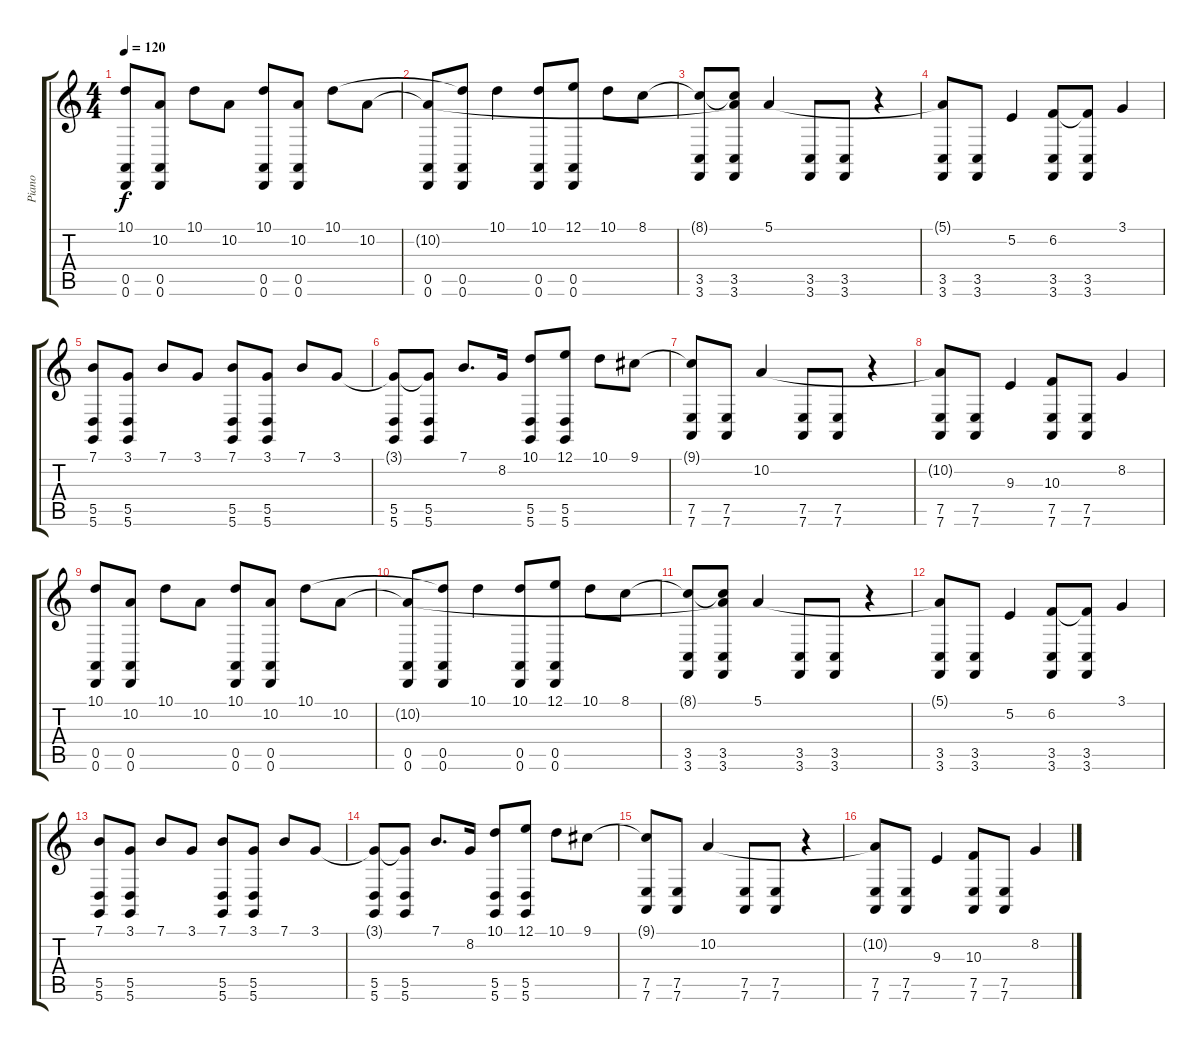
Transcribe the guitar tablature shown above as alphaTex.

\track ("Piano" "Piano") {mute instrument acousticgrandpiano}
\staff {score tabs}
\tuning (E4 B3 G3 D3 A2 D2) {hide}
\ts (4 4)
\tempo 120
\clef g2
\ks c
(10.1 0.5 0.6).8{dy f} (10.2 0.5 0.6).8 10.1.8 10.2.8 (10.1 0.5 0.6).8 (10.2 0.5 0.6).8 10.1.8 10.2.8 |
(10.2{t} 0.5 0.6).8 (10.1{t} 0.5 0.6).8 10.1.4 (10.1 0.5 0.6).8 (12.1 0.5 0.6).8 10.1.8 8.1.8 |
(8.1{t} 3.5 3.6).8 (8.1{t} 10.2{t} 3.5 3.6).8 5.1.4 (3.5 3.6).8 (3.5 3.6).8 r.4 |
(5.1{t} 3.5 3.6).8 (3.5 3.6).8 5.2.4 (6.2 3.5 3.6).8 (6.2{t} 3.5 3.6).8 3.1.4 |
(7.1 5.5 5.6).8 (3.1 5.5 5.6).8 7.1.8 3.1.8 (7.1 5.5 5.6).8 (3.1 5.5 5.6).8 7.1.8 3.1.8 |
(3.1{t} 5.5 5.6).8 (3.1{t} 5.5 5.6).8 7.1.8{d} 8.2.16 (10.1 5.5 5.6).8 (12.1 5.5 5.6).8 10.1.8 9.1.8 |
(9.1{t} 7.5 7.6).8 (7.5 7.6).8 10.2.4 (7.5 7.6).8 (7.5 7.6).8 r.4 |
(10.2{t} 7.5 7.6).8 (7.5 7.6).8 9.3.4 (10.3 7.5 7.6).8 (7.5 7.6).8 8.2.4 |
(10.1 0.5 0.6).8 (10.2 0.5 0.6).8 10.1.8 10.2.8 (10.1 0.5 0.6).8 (10.2 0.5 0.6).8 10.1.8 10.2.8 |
(10.2{t} 0.5 0.6).8 (10.1{t} 0.5 0.6).8 10.1.4 (10.1 0.5 0.6).8 (12.1 0.5 0.6).8 10.1.8 8.1.8 |
(8.1{t} 3.5 3.6).8 (8.1{t} 10.2{t} 3.5 3.6).8 5.1.4 (3.5 3.6).8 (3.5 3.6).8 r.4 |
(5.1{t} 3.5 3.6).8 (3.5 3.6).8 5.2.4 (6.2 3.5 3.6).8 (6.2{t} 3.5 3.6).8 3.1.4 |
(7.1 5.5 5.6).8 (3.1 5.5 5.6).8 7.1.8 3.1.8 (7.1 5.5 5.6).8 (3.1 5.5 5.6).8 7.1.8 3.1.8 |
(3.1{t} 5.5 5.6).8 (3.1{t} 5.5 5.6).8 7.1.8{d} 8.2.16 (10.1 5.5 5.6).8 (12.1 5.5 5.6).8 10.1.8 9.1.8 |
(9.1{t} 7.5 7.6).8 (7.5 7.6).8 10.2.4 (7.5 7.6).8 (7.5 7.6).8 r.4 |
(10.2{t} 7.5 7.6).8 (7.5 7.6).8 9.3.4 (10.3 7.5 7.6).8 (7.5 7.6).8 8.2.4
